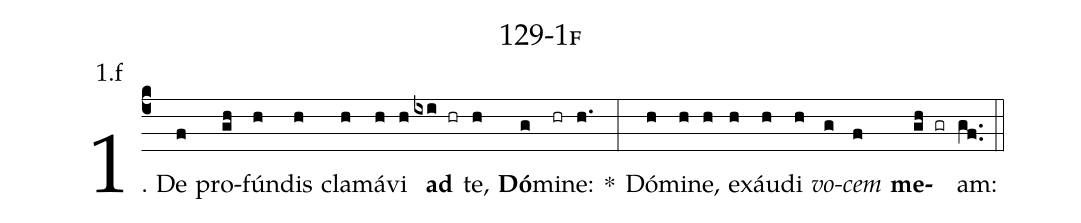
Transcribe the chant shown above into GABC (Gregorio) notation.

name: 129-1f;
annotation: 1.f;
%%
(c4)1. De(f) pro(gh)fún(h)dis(h) cla(h)má(h)vi(h) <b>ad</b>(ixi hr) te,(h) <b>Dó</b>(g)mi(hr)ne:(h.) *(:) Dó(h)mi(h)ne,(h) ex(h)áu(h)di(h) <i>vo</i>(g)<i>cem</i>(f) <b>me</b>(gh gr)am:(gf..) (::)
